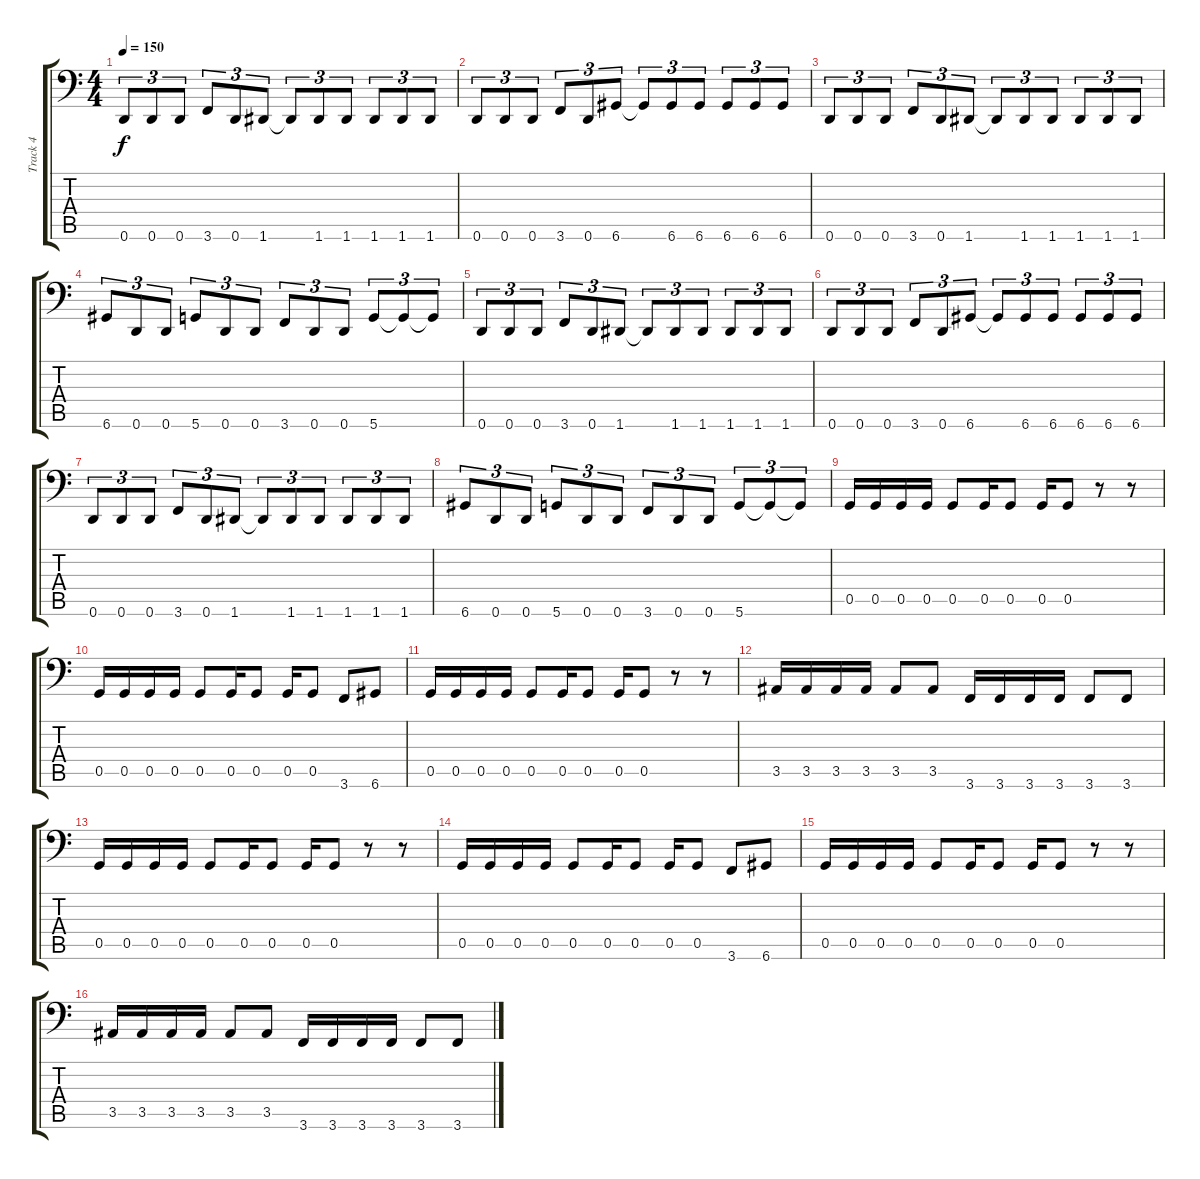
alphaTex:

\track ("Track 4" "Track 4") {instrument slapbass1}
\staff {score tabs}
\tuning (D3 A2 F2 C2 G1 D1) {hide}
\ts (4 4)
\tempo 150
\clef f4
\ks c
0.6.8{tu (3 2) dy f} 0.6.8{tu (3 2)} 0.6.8{tu (3 2)} 3.6.8{tu (3 2)} 0.6.8{tu (3 2)} 1.6.8{tu (3 2)} 1.6{t}.8{tu (3 2)} 1.6.8{tu (3 2)} 1.6.8{tu (3 2)} 1.6.8{tu (3 2)} 1.6.8{tu (3 2)} 1.6.8{tu (3 2)} |
0.6.8{tu (3 2)} 0.6.8{tu (3 2)} 0.6.8{tu (3 2)} 3.6.8{tu (3 2)} 0.6.8{tu (3 2)} 6.6.8{tu (3 2)} 6.6{t}.8{tu (3 2)} 6.6.8{tu (3 2)} 6.6.8{tu (3 2)} 6.6.8{tu (3 2)} 6.6.8{tu (3 2)} 6.6.8{tu (3 2)} |
0.6.8{tu (3 2)} 0.6.8{tu (3 2)} 0.6.8{tu (3 2)} 3.6.8{tu (3 2)} 0.6.8{tu (3 2)} 1.6.8{tu (3 2)} 1.6{t}.8{tu (3 2)} 1.6.8{tu (3 2)} 1.6.8{tu (3 2)} 1.6.8{tu (3 2)} 1.6.8{tu (3 2)} 1.6.8{tu (3 2)} |
6.6.8{tu (3 2)} 0.6.8{tu (3 2)} 0.6.8{tu (3 2)} 5.6.8{tu (3 2)} 0.6.8{tu (3 2)} 0.6.8{tu (3 2)} 3.6.8{tu (3 2)} 0.6.8{tu (3 2)} 0.6.8{tu (3 2)} 5.6.8{tu (3 2)} 5.6{t}.8{tu (3 2)} 5.6{t}.8{tu (3 2)} |
0.6.8{tu (3 2)} 0.6.8{tu (3 2)} 0.6.8{tu (3 2)} 3.6.8{tu (3 2)} 0.6.8{tu (3 2)} 1.6.8{tu (3 2)} 1.6{t}.8{tu (3 2)} 1.6.8{tu (3 2)} 1.6.8{tu (3 2)} 1.6.8{tu (3 2)} 1.6.8{tu (3 2)} 1.6.8{tu (3 2)} |
0.6.8{tu (3 2)} 0.6.8{tu (3 2)} 0.6.8{tu (3 2)} 3.6.8{tu (3 2)} 0.6.8{tu (3 2)} 6.6.8{tu (3 2)} 6.6{t}.8{tu (3 2)} 6.6.8{tu (3 2)} 6.6.8{tu (3 2)} 6.6.8{tu (3 2)} 6.6.8{tu (3 2)} 6.6.8{tu (3 2)} |
0.6.8{tu (3 2)} 0.6.8{tu (3 2)} 0.6.8{tu (3 2)} 3.6.8{tu (3 2)} 0.6.8{tu (3 2)} 1.6.8{tu (3 2)} 1.6{t}.8{tu (3 2)} 1.6.8{tu (3 2)} 1.6.8{tu (3 2)} 1.6.8{tu (3 2)} 1.6.8{tu (3 2)} 1.6.8{tu (3 2)} |
6.6.8{tu (3 2)} 0.6.8{tu (3 2)} 0.6.8{tu (3 2)} 5.6.8{tu (3 2)} 0.6.8{tu (3 2)} 0.6.8{tu (3 2)} 3.6.8{tu (3 2)} 0.6.8{tu (3 2)} 0.6.8{tu (3 2)} 5.6.8{tu (3 2)} 5.6{t}.8{tu (3 2)} 5.6{t}.8{tu (3 2)} |
0.5.16 0.5.16 0.5.16 0.5.16 0.5.8 0.5.16 0.5.8 0.5.16 0.5.8 r.8 r.8 |
0.5.16 0.5.16 0.5.16 0.5.16 0.5.8 0.5.16 0.5.8 0.5.16 0.5.8 3.6.8 6.6.8 |
0.5.16 0.5.16 0.5.16 0.5.16 0.5.8 0.5.16 0.5.8 0.5.16 0.5.8 r.8 r.8 |
3.5.16 3.5.16 3.5.16 3.5.16 3.5.8 3.5.8 3.6.16 3.6.16 3.6.16 3.6.16 3.6.8 3.6.8 |
0.5.16 0.5.16 0.5.16 0.5.16 0.5.8 0.5.16 0.5.8 0.5.16 0.5.8 r.8 r.8 |
0.5.16 0.5.16 0.5.16 0.5.16 0.5.8 0.5.16 0.5.8 0.5.16 0.5.8 3.6.8 6.6.8 |
0.5.16 0.5.16 0.5.16 0.5.16 0.5.8 0.5.16 0.5.8 0.5.16 0.5.8 r.8 r.8 |
3.5.16 3.5.16 3.5.16 3.5.16 3.5.8 3.5.8 3.6.16 3.6.16 3.6.16 3.6.16 3.6.8 3.6.8
